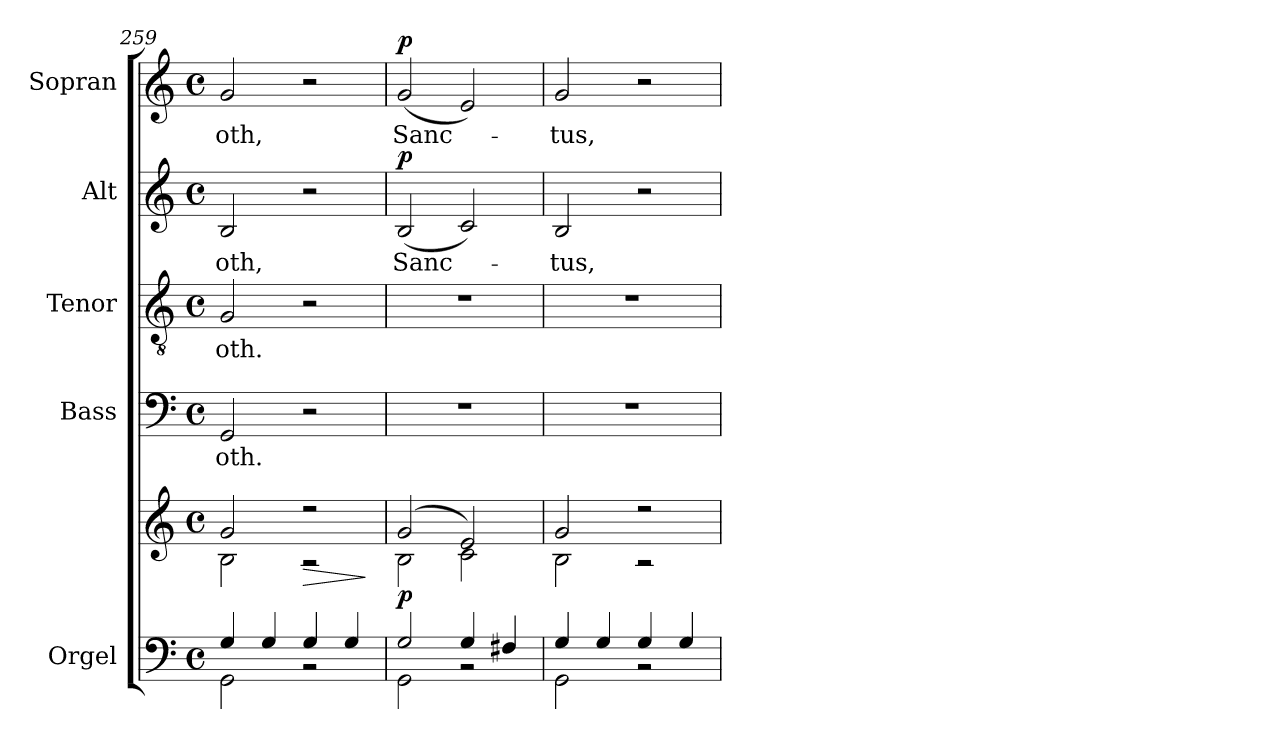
**kern	**kern	**dynam	**kern	**text	**kern	**text	**kern	**text	**dynam	**kern	**text	**dynam
*part5	*part5	*part5	*part4	*part4	*part3	*part3	*part2	*part2	*part2	*part1	*part1	*part1
*staff6	*staff5	*staff5/6	*staff4	*staff4	*staff3	*staff3	*staff2	*staff2	*staff2	*staff1	*staff1	*staff1
*I"Orgel	*	*	*I"Bass	*	*I"Tenor	*	*I"Alt	*	*	*I"Sopran	*	*
*I'Org.	*	*	*I'B.	*	*I'T.	*	*I'A.	*	*	*I'S.	*	*
*clefF4	*clefG2	*	*clefF4	*	*clefGv2	*	*clefG2	*	*	*clefG2	*	*
*k[]	*k[]	*	*k[]	*	*k[]	*	*k[]	*	*	*k[]	*	*
*C:	*C:	*	*C:	*	*C:	*	*C:	*	*	*C:	*	*
*M4/4	*M4/4	*	*M4/4	*	*M4/4	*	*M4/4	*	*	*M4/4	*	*
*met(c)	*met(c)	*	*met(c)	*	*met(c)	*	*met(c)	*	*	*met(c)	*	*
=259	=259	=259	=259	=259	=259	=259	=259	=259	=259	=259	=259	=259
*^	*^	*	*	*	*	*	*	*	*	*	*	*
!	!	!	!	!	!	!LO:LY:b	!	!LO:LY:b	!	!LO:LY:b	!	!	!LO:LY:b	!
4G/	2GG\	2g/	2B\	.	2GG/	-oth.	2G/	-oth.	2B/	-oth,	.	2g/	-oth,	.
4G/	.	.	.	.	.	.	.	.	.	.	.	.	.	.
!	!	!	!	!LO:HP:b	!	!	!	!	!	!	!	!	!	!
4G/	2rBB	2r	2r	>	2r	.	2r	.	2r	.	.	2r	.	.
4G/	.	.	.	.	.	.	.	.	.	.	.	.	.	.
*v	*v	*	*	*	*	*	*	*	*	*	*	*	*	*
*	*v	*v	*	*	*	*	*	*	*	*	*	*	*
.	.	]	.	.	.	.	.	.	.	.	.	.
=260	=260	=260	=260	=260	=260	=260	=260	=260	=260	=260	=260	=260
*^	*^	*	*	*	*	*	*	*	*	*	*	*
!	!	!	!	!LO:DY:b	!	!	!	!	!	!LO:LY:b	!LO:DY:a	!	!LO:LY:b	!LO:DY:a
2G/	2GG\	(2g/	2B\	p	1r	.	1r	.	(<2B/	Sanc-	p	(<2g/	Sanc-	p
4G/	2rBB	2e/)	2c\	.	.	.	.	.	2c/)	.	.	2e/)	.	.
4F#X/	.	.	.	.	.	.	.	.	.	.	.	.	.	.
!!LO:PB:g=z
=261	=261	=261	=261	=261	=261	=261	=261	=261	=261	=261	=261	=261	=261	=261
!	!	!	!	!	!	!	!	!	!	!LO:LY:b	!	!	!LO:LY:b	!
4G/	2GG\	2g/	2B\	.	1r	.	1r	.	2B/	-tus,	.	2g/	-tus,	.
4G/	.	.	.	.	.	.	.	.	.	.	.	.	.	.
4G/	2rBB	2r	2r	.	.	.	.	.	2r	.	.	2r	.	.
4G/	.	.	.	.	.	.	.	.	.	.	.	.	.	.
*v	*v	*	*	*	*	*	*	*	*	*	*	*	*	*
*	*v	*v	*	*	*	*	*	*	*	*	*	*	*
=	=	=	=	=	=	=	=	=	=	=	=	=
*-	*-	*-	*-	*-	*-	*-	*-	*-	*-	*-	*-	*-
